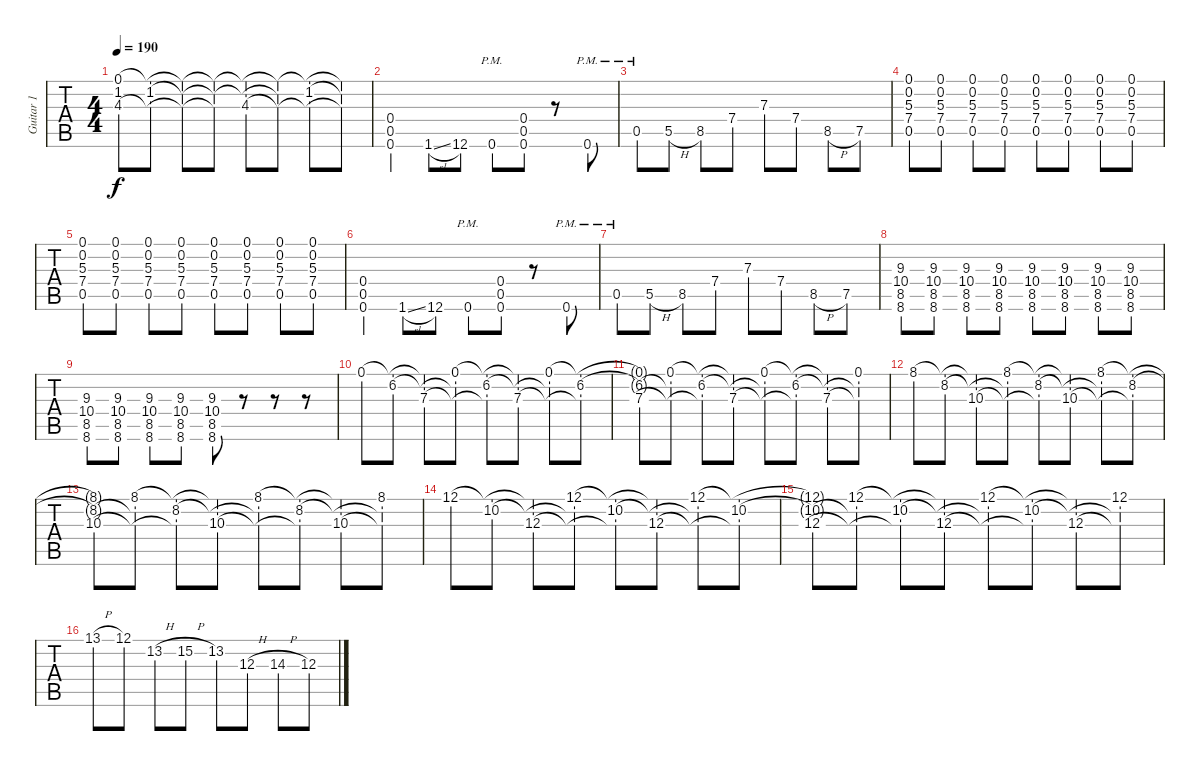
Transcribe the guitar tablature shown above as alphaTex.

\track ("Guitar 1" "Guitar 1") {instrument distortionguitar}
\staff {tabs}
\tuning (Eb4 Bb3 Gb3 Db3 Ab2 Db2) {hide}
\ts (4 4)
\tempo 190
\clef g2
\ks c
(0.1{t} 1.2{t} 4.3{t}).8{dy f} (0.1{t} 1.2 4.3{t}).8 (0.1{t} 1.2{t} 4.3{t}).8 (0.1{t} 1.2{t} 4.3{t}).8 (0.1{t} 1.2{t} 4.3).8 (0.1{t} 1.2{t} 4.3{t}).8 (0.1{t} 1.2 4.3{t}).8 (0.1{t} 1.2{t} 4.3{t}).8 |
(0.4 0.5 0.6).4 1.6{sl}.8 12.6.8 0.6{pm}.8 (0.4 0.5 0.6).8 r.8 0.6{pm}.8 |
0.5{pm}.8 5.5{h}.8 8.5.8 7.4.8 7.3.8 7.4.8 8.5{h}.8 7.5.8 |
(0.1 0.2 5.3 7.4 0.5).8 (0.1 0.2 5.3 7.4 0.5).8 (0.1 0.2 5.3 7.4 0.5).8 (0.1 0.2 5.3 7.4 0.5).8 (0.1 0.2 5.3 7.4 0.5).8 (0.1 0.2 5.3 7.4 0.5).8 (0.1 0.2 5.3 7.4 0.5).8 (0.1 0.2 5.3 7.4 0.5).8 |
(0.1 0.2 5.3 7.4 0.5).8 (0.1 0.2 5.3 7.4 0.5).8 (0.1 0.2 5.3 7.4 0.5).8 (0.1 0.2 5.3 7.4 0.5).8 (0.1 0.2 5.3 7.4 0.5).8 (0.1 0.2 5.3 7.4 0.5).8 (0.1 0.2 5.3 7.4 0.5).8 (0.1 0.2 5.3 7.4 0.5).8 |
(0.4 0.5 0.6).4 1.6{sl}.8 12.6.8 0.6{pm}.8 (0.4 0.5 0.6).8 r.8 0.6{pm}.8 |
0.5{pm}.8 5.5{h}.8 8.5.8 7.4.8 7.3.8 7.4.8 8.5{h}.8 7.5.8 |
(9.3 10.4 8.5 8.6).8 (9.3 10.4 8.5 8.6).8 (9.3 10.4 8.5 8.6).8 (9.3 10.4 8.5 8.6).8 (9.3 10.4 8.5 8.6).8 (9.3 10.4 8.5 8.6).8 (9.3 10.4 8.5 8.6).8 (9.3 10.4 8.5 8.6).8 |
(9.3 10.4 8.5 8.6).8 (9.3 10.4 8.5 8.6).8 (9.3 10.4 8.5 8.6).8 (9.3 10.4 8.5 8.6).8 (9.3 10.4 8.5 8.6).8 r.8 r.8 r.8 |
0.1.8 (0.1{t} 6.2).8 (0.1{t} 6.2{t} 7.3).8 (0.1 6.2{t} 7.3{t}).8 (0.1{t} 6.2 7.3{t}).8 (0.1{t} 6.2{t} 7.3).8 (0.1 6.2{t} 7.3{t}).8 (0.1{t} 6.2 7.3{t}).8 |
(0.1{t} 6.2{t} 7.3).8 (0.1 6.2{t} 7.3{t}).8 (0.1{t} 6.2 7.3{t}).8 (0.1{t} 6.2{t} 7.3).8 (0.1 6.2{t} 7.3{t}).8 (0.1{t} 6.2 7.3{t}).8 (0.1{t} 6.2{t} 7.3).8 (0.1 6.2{t} 7.3{t}).8 |
8.1.8 (8.1{t} 8.2).8 (8.1{t} 8.2{t} 10.3).8 (8.1 8.2{t} 10.3{t}).8 (8.1{t} 8.2 10.3{t}).8 (8.1{t} 8.2{t} 10.3).8 (8.1 8.2{t} 10.3{t}).8 (8.1{t} 8.2 10.3{t}).8 |
(8.1{t} 8.2{t} 10.3).8 (8.1 8.2{t} 10.3{t}).8 (8.1{t} 8.2 10.3{t}).8 (8.1{t} 8.2{t} 10.3).8 (8.1 8.2{t} 10.3{t}).8 (8.1{t} 8.2 10.3{t}).8 (8.1{t} 8.2{t} 10.3).8 (8.1 8.2{t} 10.3{t}).8 |
12.1.8 (12.1{t} 10.2).8 (12.1{t} 10.2{t} 12.3).8 (12.1 10.2{t} 12.3{t}).8 (12.1{t} 10.2 12.3{t}).8 (12.1{t} 10.2{t} 12.3).8 (12.1 10.2{t} 12.3{t}).8 (12.1{t} 10.2 12.3{t}).8 |
(12.1{t} 10.2{t} 12.3).8 (12.1 10.2{t} 12.3{t}).8 (12.1{t} 10.2 12.3{t}).8 (12.1{t} 10.2{t} 12.3).8 (12.1 10.2{t} 12.3{t}).8 (12.1{t} 10.2 12.3{t}).8 (12.1{t} 10.2{t} 12.3).8 (12.1 10.2{t} 12.3{t}).8 |
13.1{h}.8 12.1.8 13.2{h}.8 15.2{h}.8 13.2.8 12.3{h}.8 14.3{h}.8 12.3.8
